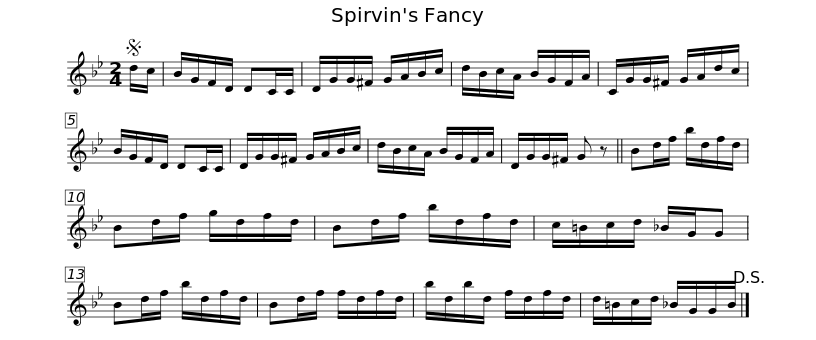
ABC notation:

X:1
L:1/8
M:2/4
I:linebreak $
K:Gmin
V:1 treble
V:1
S d/c/ | B/G/F/D/ DC/C/ | D/G/G/^F/ G/A/B/c/ | d/B/c/A/ B/G/F/A/ | C/G/G/^F/ G/A/d/c/ | %5
 B/G/F/D/ DC/C/ |$ D/G/G/^F/ G/A/B/c/ | d/B/c/A/ B/G/F/A/ | D/G/G/^F/ G z || Bd/f/ b/d/f/d/ | %10
 Bd/f/ g/d/f/d/ | Bd/f/ b/d/f/d/ |$ c/=B/c/d/ _B/G/G | Bd/f/ b/d/f/d/ | Bd/f/ f/d/f/d/ | %15
 b/d/b/d/ f/d/f/d/ | d/=B/c/d/ _B/G/G/B/!D.S.! |] %17
